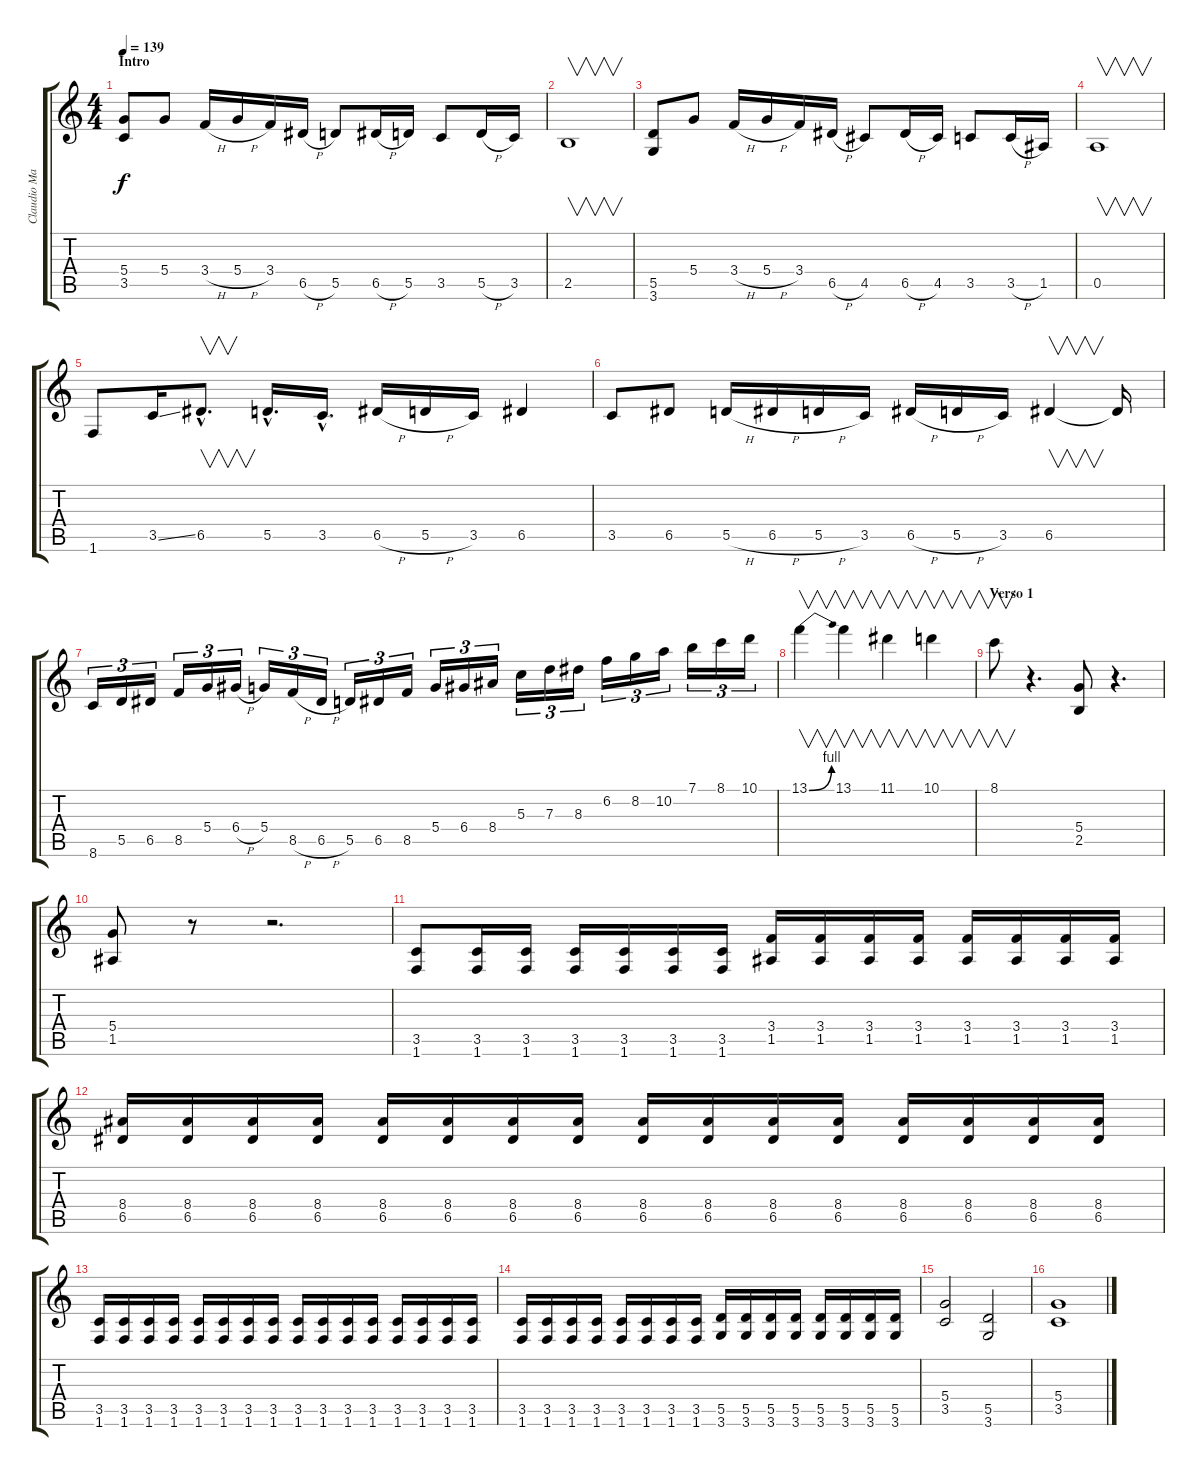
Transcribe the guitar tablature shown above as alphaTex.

\track ("Claudio Marciello ( lead )" "Claudio Ma") {instrument distortionguitar}
\staff {score tabs}
\tuning (E4 B3 G3 D3 A2 E2) {hide}
\ts (4 4)
\section ("" "Intro")
\tempo 139
\clef g2
\ks c
(5.4 3.5).8{dy f instrument distortionguitar} 5.4.8 3.4{h}.16 5.4{h}.16 3.4.16 6.5{h}.16 5.5.8 6.5{h}.16 5.5.16 3.5.8 5.5{h}.16 3.5.16 |
2.5.1{v} |
(5.5 3.6).8 5.4.8 3.4{h}.16 5.4{h}.16 3.4.16 6.5{h}.16 4.5.8 6.5{h}.16 4.5.16 3.5.8 3.5{h}.16 1.5.16 |
0.5.1{v} |
1.6.8 3.5{ss}.16 6.5{hac}.8{v d} 5.5{hac}.16{d} 3.5{hac}.16{d} 6.5{h}.16 5.5{h}.16 3.5.16 6.5.4 |
3.5.8 6.5.8 5.5{h}.16 6.5{h}.16 5.5{h}.16 3.5.16 6.5{h}.16 5.5{h}.16 3.5.16 6.5.4{v} 6.5{t}.16 |
8.6.16{tu (3 2)} 5.5.16{tu (3 2)} 6.5.16{tu (3 2)} 8.5.16{tu (3 2)} 5.4.16{tu (3 2)} 6.4{h}.16{tu (3 2)} 5.4.16{tu (3 2)} 8.5{h}.16{tu (3 2)} 6.5{h}.16{tu (3 2)} 5.5.16{tu (3 2)} 6.5.16{tu (3 2)} 8.5.16{tu (3 2)} 5.4.16{tu (3 2)} 6.4.16{tu (3 2)} 8.4.16{tu (3 2)} 5.3.16{tu (3 2)} 7.3.16{tu (3 2)} 8.3.16{tu (3 2)} 6.2.16{tu (3 2)} 8.2.16{tu (3 2)} 10.2.16{tu (3 2)} 7.1.16{tu (3 2)} 8.1.16{tu (3 2)} 10.1.16{tu (3 2)} |
13.1{be (bend 0 0 60 4)}.4{v} 13.1.4{v} 11.1.4{v} 10.1.4{v} |
\section ("" "Verso 1")
8.1.8{v} r.4{d} (5.4 2.5).8 r.4{d} |
(5.4 1.5).8 r.8 r.2{d} |
(3.5 1.6).8 (3.5 1.6).16 (3.5 1.6).16 (3.5 1.6).16 (3.5 1.6).16 (3.5 1.6).16 (3.5 1.6).16 (3.4 1.5).16 (3.4 1.5).16 (3.4 1.5).16 (3.4 1.5).16 (3.4 1.5).16 (3.4 1.5).16 (3.4 1.5).16 (3.4 1.5).16 |
(8.4 6.5).16 (8.4 6.5).16 (8.4 6.5).16 (8.4 6.5).16 (8.4 6.5).16 (8.4 6.5).16 (8.4 6.5).16 (8.4 6.5).16 (8.4 6.5).16 (8.4 6.5).16 (8.4 6.5).16 (8.4 6.5).16 (8.4 6.5).16 (8.4 6.5).16 (8.4 6.5).16 (8.4 6.5).16 |
(3.5 1.6).16 (3.5 1.6).16 (3.5 1.6).16 (3.5 1.6).16 (3.5 1.6).16 (3.5 1.6).16 (3.5 1.6).16 (3.5 1.6).16 (3.5 1.6).16 (3.5 1.6).16 (3.5 1.6).16 (3.5 1.6).16 (3.5 1.6).16 (3.5 1.6).16 (3.5 1.6).16 (3.5 1.6).16 |
(3.5 1.6).16 (3.5 1.6).16 (3.5 1.6).16 (3.5 1.6).16 (3.5 1.6).16 (3.5 1.6).16 (3.5 1.6).16 (3.5 1.6).16 (5.5 3.6).16 (5.5 3.6).16 (5.5 3.6).16 (5.5 3.6).16 (5.5 3.6).16 (5.5 3.6).16 (5.5 3.6).16 (5.5 3.6).16 |
(5.4 3.5).2 (5.5 3.6).2 |
(5.4 3.5).1
